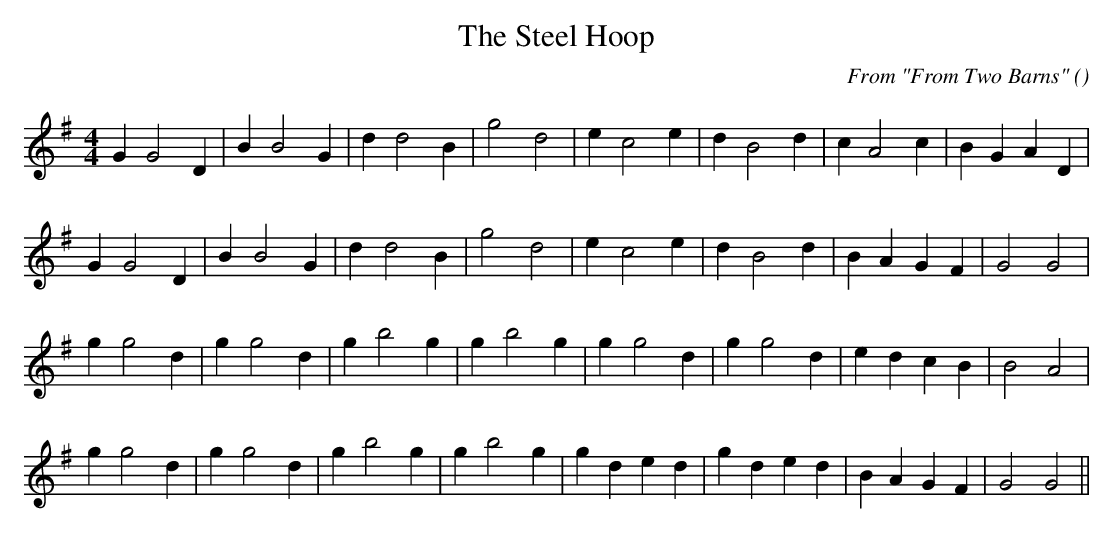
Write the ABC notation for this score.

X:1
T: The Steel Hoop
C:From "From Two Barns"
O:
M:4/4
K:G
K:G
M:4/4
L:1/16
G4 G8 D4 |B4 B8 G4 |d4 d8 B4 |g8 d8 |e4 c8 e4 |d4 B8 d4 |c4 A8 c4 |B4 G4 A4 D4 |
G4 G8 D4 |B4 B8 G4 |d4 d8 B4 |g8 d8 |e4 c8 e4 |d4 B8 d4 |B4 A4 G4 F4 |G8 G8 |
g4 g8 d4 |g4 g8 d4 |g4 b8 g4 |g4 b8 g4 |g4 g8 d4 |g4 g8 d4 |e4 d4 c4 B4 |B8 A8 |
g4 g8 d4 |g4 g8 d4 |g4 b8 g4 |g4 b8 g4 |g4 d4 e4 d4 |g4 d4 e4 d4 |B4 A4 G4 F4 |G8 G8 ||
